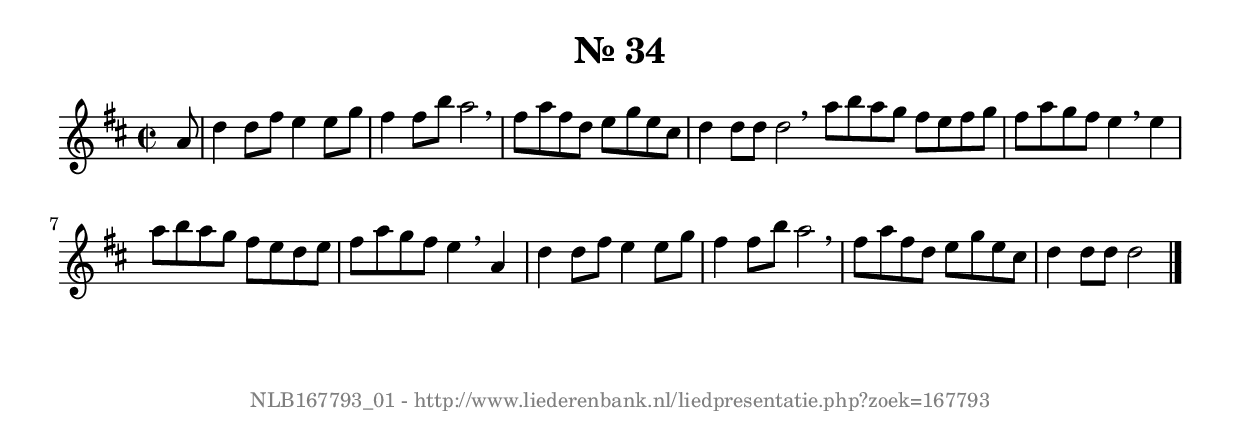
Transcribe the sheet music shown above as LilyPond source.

%
% produced by wce2krn 1.64 (7 June 2014)
%
\version"2.16"
#(append! paper-alist '(("long" . (cons (* 210 mm) (* 2000 mm)))))
#(set-default-paper-size "long")
sb = {\breathe}
mBreak = {\breathe }
bBreak = {\breathe }
x = {\once\override NoteHead #'style = #'cross }
gl=\glissando
itime={\override Staff.TimeSignature #'stencil = ##f }
ficta = {\once\set suggestAccidentals = ##t}
fine = {\once\override Score.RehearsalMark #'self-alignment-X = #1 \mark \markup {\italic{Fine}}}
dc = {\once\override Score.RehearsalMark #'self-alignment-X = #1 \mark \markup {\italic{D.C.}}}
dcf = {\once\override Score.RehearsalMark #'self-alignment-X = #1 \mark \markup {\italic{D.C. al Fine}}}
dcc = {\once\override Score.RehearsalMark #'self-alignment-X = #1 \mark \markup {\italic{D.C. al Coda}}}
ds = {\once\override Score.RehearsalMark #'self-alignment-X = #1 \mark \markup {\italic{D.S.}}}
dsf = {\once\override Score.RehearsalMark #'self-alignment-X = #1 \mark \markup {\italic{D.S. al Fine}}}
dsc = {\once\override Score.RehearsalMark #'self-alignment-X = #1 \mark \markup {\italic{D.S. al Coda}}}
pv = {\set Score.repeatCommands = #'((volta "1"))}
sv = {\set Score.repeatCommands = #'((volta "2"))}
tv = {\set Score.repeatCommands = #'((volta "3"))}
qv = {\set Score.repeatCommands = #'((volta "4"))}
xv = {\set Score.repeatCommands = #'((volta #f))}
\header{ tagline = ""
title = "Nr. 34"
}
\score {{
\key d \major
\relative g'
{
\set melismaBusyProperties = #'()
\partial 32*4
\time 2/2
\tempo 4=120
\override Score.MetronomeMark #'transparent = ##t
\override Score.RehearsalMark #'break-visibility = #(vector #t #t #f)
a8 d4 d8 fis e4 e8 g fis4 fis8 b a2 \sb fis8 a fis d e g e cis d4 d8 d d2 \bar ":|:" \bBreak
a'8 b a g fis e fis g fis a g fis e4 \sb e a8 b a g fis e d e fis a g fis e4 \sb a, d4 d8 fis e4 e8 g fis4 fis8 b a2 \sb fis8 a fis d e g e cis d4 d8 d d2 \bar "|."
 }}
 \midi { }
 \layout {
            indent = 0.0\cm
}
}
\markup { \vspace #0 } \markup { \with-color #grey \fill-line { \center-column { \smaller "NLB167793_01 - http://www.liederenbank.nl/liedpresentatie.php?zoek=167793" } } }
